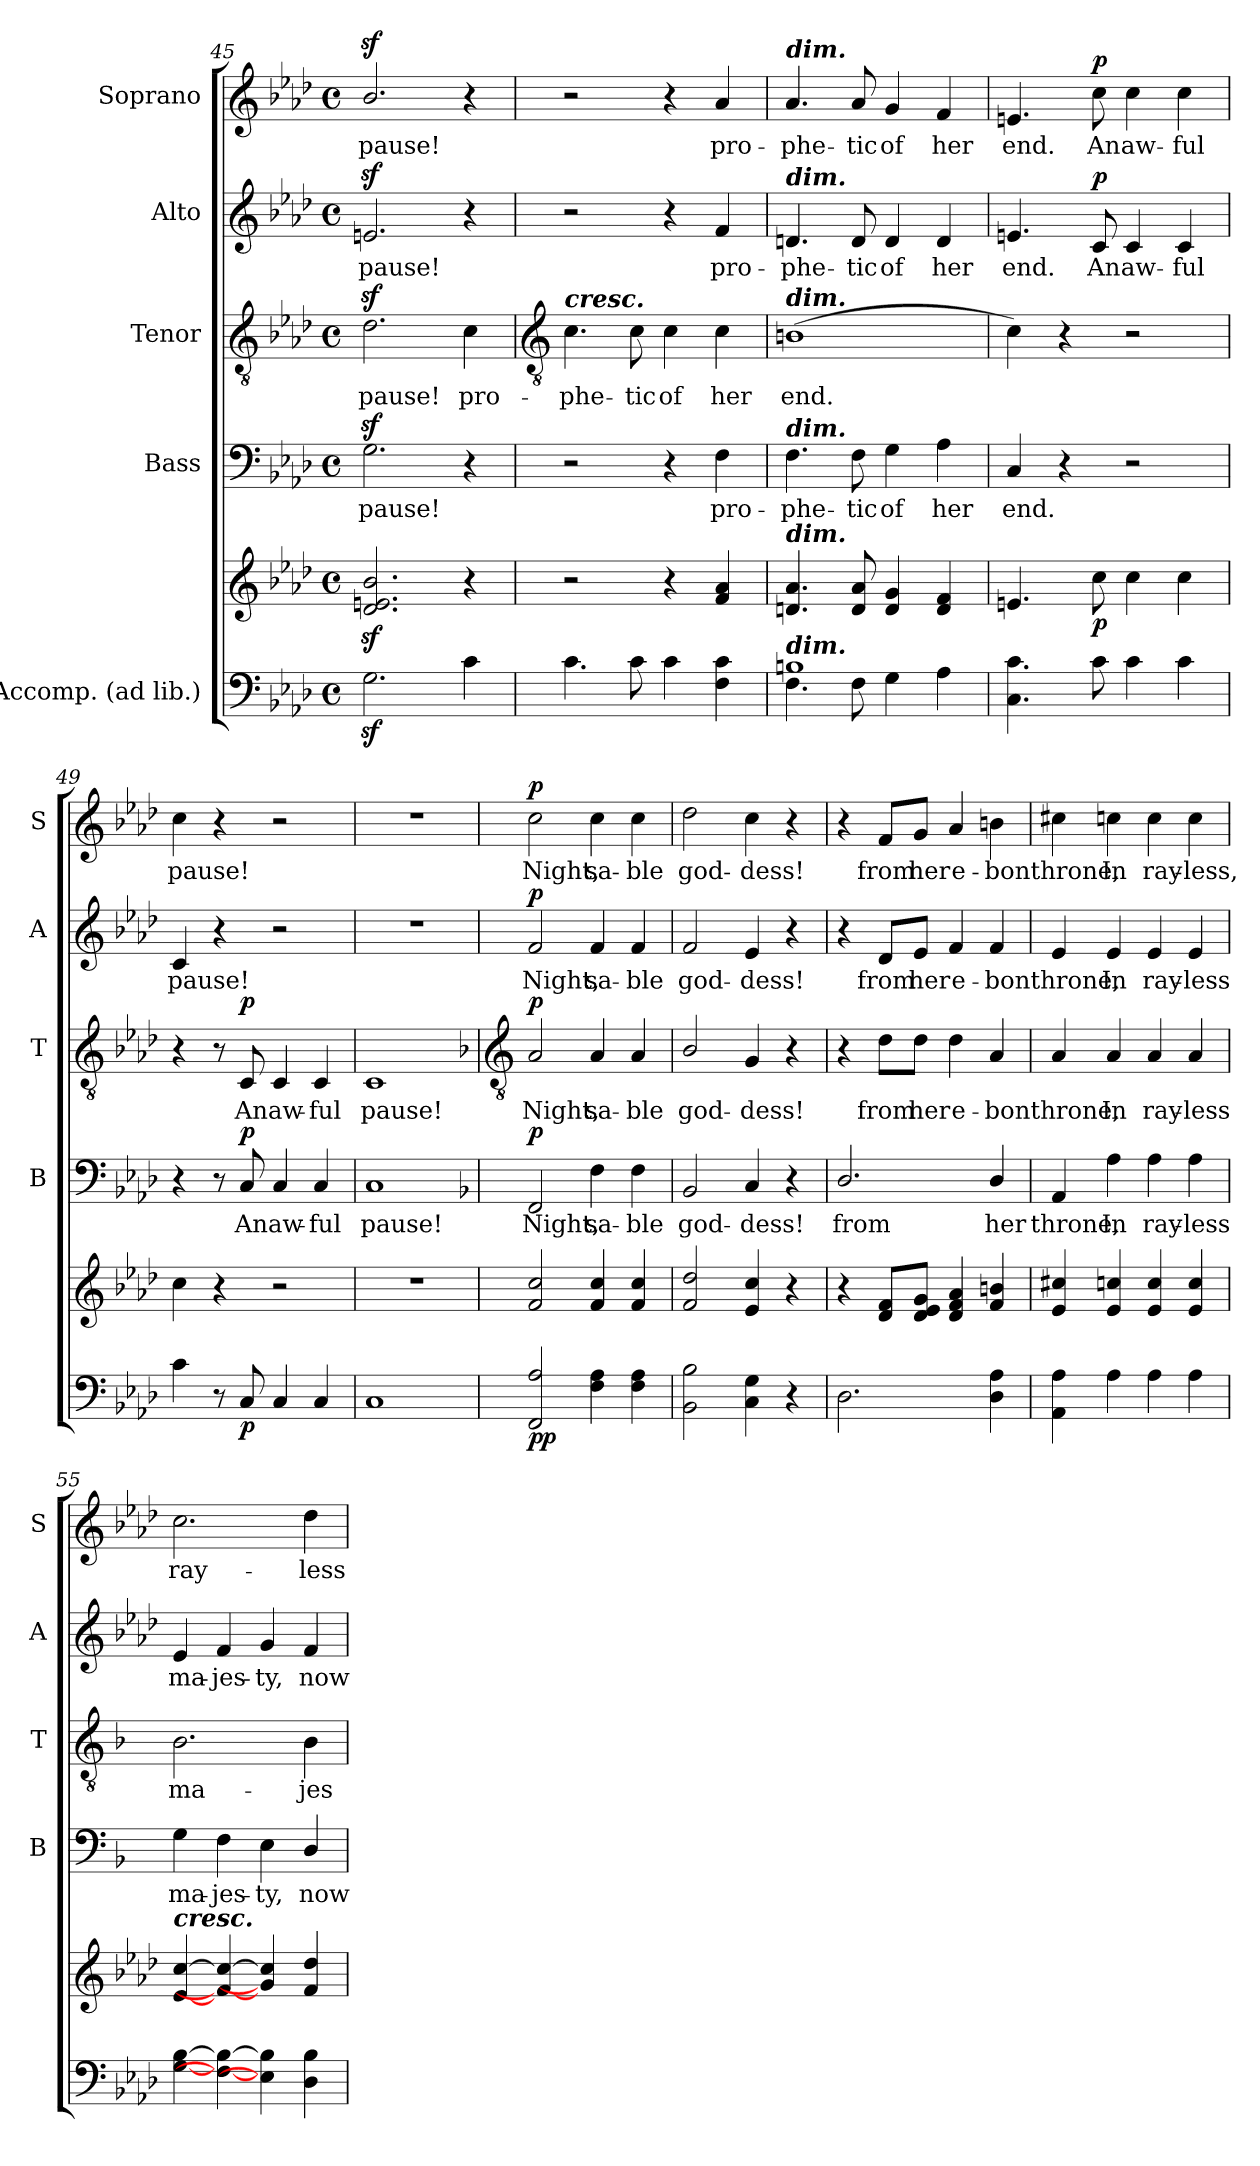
**kern	**kern	**dynam	**kern	**text	**dynam	**kern	**text	**dynam	**kern	**text	**dynam	**kern	**text	**dynam
*part5	*part5	*part5	*part4	*part4	*part4	*part3	*part3	*part3	*part2	*part2	*part2	*part1	*part1	*part1
*staff6	*staff5	*staff5/6	*staff4	*staff4	*staff4	*staff3	*staff3	*staff3	*staff2	*staff2	*staff2	*staff1	*staff1	*staff1
*I"Accomp. (ad lib.)	*	*	*I"Bass	*	*	*I"Tenor	*	*	*I"Alto	*	*	*I"Soprano	*	*
*	*	*	*I'B	*	*	*I'T	*	*	*I'A	*	*	*I'S	*	*
*clefF4	*clefG2	*	*clefF4	*	*	*clefGv2	*	*	*clefG2	*	*	*clefG2	*	*
*k[b-e-a-d-]	*k[b-e-a-d-]	*	*k[b-e-a-d-]	*	*	*k[b-e-a-d-]	*	*	*k[b-e-a-d-]	*	*	*k[b-e-a-d-]	*	*
*A-:	*A-:	*	*A-:	*	*	*A-:	*	*	*A-:	*	*	*A-:	*	*
*M4/4	*M4/4	*	*M4/4	*	*	*M4/4	*	*	*M4/4	*	*	*M4/4	*	*
*met(c)	*met(c)	*	*met(c)	*	*	*met(c)	*	*	*met(c)	*	*	*met(c)	*	*
=45	=45	=45	=45	=45	=45	=45	=45	=45	=45	=45	=45	=45	=45	=45
!	!	!	!	!LO:LY:b	!	!	!LO:LY:b	!	!	!LO:LY:b	!	!	!LO:LY:b	!
2.Gz<	2.d-/z< 2.en/z< 2.b-/z<	.	2.Gz<	pause!	.	2.d-z<	pause!	.	2.enz<	pause!	.	2.b-z</	pause!	.
!	!	!	!	!	!	!	!LO:LY:b	!	!	!	!	!	!	!
4c	4r	.	4r	.	.	4c	pro-	.	4r	.	.	4r	.	.
!!LO:LB:g=z
=46	=46	=46	=46	=46	=46	=46	=46	=46	=46	=46	=46	=46	=46	=46
*	*	*	*	*	*	*clefGv2	*	*	*	*	*	*	*	*
*^	*	*	*	*	*	*	*	*	*	*	*	*	*	*
!	!	!	!	!	!	!	!LO:TX:a:Bi:t=cresc.	!	!	!	!	!	!	!	!
!	!	!	!	!	!	!	!	!LO:LY:b	!	!	!	!	!	!	!
1ryy	4.c	2r	.	2r	.	.	4.c	-phe-	.	2r	.	.	2r	.	.
!	!	!	!	!	!	!	!	!LO:LY:b	!	!	!	!	!	!	!
.	8c	.	.	.	.	.	8c	-tic	.	.	.	.	.	.	.
!	!	!	!	!	!	!	!	!LO:LY:b	!	!	!	!	!	!	!
.	4c	4r	.	4r	.	.	4c	of	.	4r	.	.	4r	.	.
!	!	!	!	!	!LO:LY:b	!	!	!LO:LY:b	!	!	!LO:LY:b	!	!	!LO:LY:b	!
.	4F 4c	4f 4a-	.	4F	pro-	.	4c	her	.	4f	pro-	.	4a-	pro-	.
=47	=47	=47	=47	=47	=47	=47	=47	=47	=47	=47	=47	=47	=47	=47	=47
!	!	!	!	!	!	!	!	!	!	!	!	!	!LO:TX:a:Bi:t=dim.	!	!
!	!	!	!	!	!	!	!	!	!	!LO:TX:a:Bi:t=dim.	!	!	!	!	!
!	!	!	!	!	!	!	!LO:TX:a:Bi:t=dim.	!	!	!	!	!	!	!	!
!	!	!	!	!LO:TX:a:Bi:t=dim.	!	!	!	!	!	!	!	!	!	!	!
!	!	!LO:TX:a:Bi:t=dim.	!	!	!	!	!	!	!	!	!	!	!	!	!
!LO:TX:a:Bi:t=dim.	!	!	!	!	!	!	!	!	!	!	!	!	!	!	!
!	!	!	!	!	!LO:LY:b	!	!	!LO:LY:b	!	!	!LO:LY:b	!	!	!LO:LY:b	!
1Bn	4.F	4.dn 4.a-	.	4.F	-phe-	.	(>1Bn	end.	.	4.dn	-phe-	.	4.a-	-phe-	.
!	!	!	!	!	!LO:LY:b	!	!	!	!	!	!LO:LY:b	!	!	!LO:LY:b	!
.	8F	8d 8a-	.	8F	-tic	.	.	.	.	8d	-tic	.	8a-	-tic	.
!	!	!	!	!	!LO:LY:b	!	!	!	!	!	!LO:LY:b	!	!	!LO:LY:b	!
.	4G	4d 4g	.	4G	of	.	.	.	.	4d	of	.	4g	of	.
!	!	!	!	!	!LO:LY:b	!	!	!	!	!	!LO:LY:b	!	!	!LO:LY:b	!
.	4A-	4d 4f	.	4A-	her	.	.	.	.	4d	her	.	4f	her	.
=48	=48	=48	=48	=48	=48	=48	=48	=48	=48	=48	=48	=48	=48	=48	=48
!	!	!	!	!	!LO:LY:b	!	!	!	!	!	!LO:LY:b	!	!	!LO:LY:b	!
1ryy	4.C 4.c	4.en	.	4C	end.	.	4c)	.	.	4.en	end.	.	4.en	end.	.
.	.	.	.	4r	.	.	4r	.	.	.	.	.	.	.	.
!	!	!	!LO:DY:b	!	!	!	!	!	!	!	!LO:LY:b	!LO:DY:b	!	!LO:LY:b	!LO:DY:b
.	8c	8cc	p	.	.	.	.	.	.	8c	An	p	8cc	An	p
!	!	!	!	!	!	!	!	!	!	!	!LO:LY:b	!	!	!LO:LY:b	!
.	4c	4cc	.	2r	.	.	2r	.	.	4c	aw-	.	4cc	aw-	.
!	!	!	!	!	!	!	!	!	!	!	!LO:LY:b	!	!	!LO:LY:b	!
.	4c	4cc	.	.	.	.	.	.	.	4c	-ful	.	4cc	-ful	.
=49	=49	=49	=49	=49	=49	=49	=49	=49	=49	=49	=49	=49	=49	=49	=49
!	!	!	!	!	!	!	!	!	!	!	!LO:LY:b	!	!	!LO:LY:b	!
2.ryy	4c	4cc	.	4r	.	.	4r	.	.	4c	pause!	.	4cc	pause!	.
.	8r	4r	.	8r	.	.	8r	.	.	4r	.	.	4r	.	.
!	!	!	!LO:DY:b=2	!	!LO:LY:b	!LO:DY:b	!	!LO:LY:b	!LO:DY:b	!	!	!	!	!	!
.	8C	.	p	8C	An	p	8C	An	p	.	.	.	.	.	.
!	!	!	!	!	!LO:LY:b	!	!	!LO:LY:b	!	!	!	!	!	!	!
.	4C	2r	.	4C	aw-	.	4C	aw-	.	2r	.	.	2r	.	.
!	!	!	!	!	!LO:LY:b	!	!	!LO:LY:b	!	!	!	!	!	!	!
4ryy	4C	.	.	4C	-ful	.	4C	-ful	.	.	.	.	.	.	.
=50	=50	=50	=50	=50	=50	=50	=50	=50	=50	=50	=50	=50	=50	=50	=50
!	!	!	!	!	!LO:LY:b	!	!	!LO:LY:b	!	!	!	!	!	!	!
1ryy	1C	1r	.	1C	pause!	.	1C	pause!	.	1r	.	.	1r	.	.
*v	*v	*	*	*	*	*	*	*	*	*	*	*	*	*	*
*k[b-]	*k[b-]	*	*k[b-]	*	*	*k[b-]	*	*	*k[b-]	*	*	*k[b-]	*	*
*F:	*F:	*	*F:	*	*	*F:	*	*	*F:	*	*	*F:	*	*
!!LO:LB:g=z
=51	=51	=51	=51	=51	=51	=51	=51	=51	=51	=51	=51	=51	=51	=51
*	*	*	*	*	*	*clefGv2	*	*	*	*	*	*	*	*
*^	*	*	*	*	*	*	*	*	*	*	*	*	*	*
!	!	!	!LO:DY:b=2	!	!LO:LY:b	!	!	!LO:LY:b	!	!	!LO:LY:b	!	!	!LO:LY:b	!
!	!	!	!LO:DY:n=1:b	!	!	!LO:DY:b	!	!	!LO:DY:b	!	!	!LO:DY:b	!	!	!LO:DY:b
*v	*v	*	*	*	*	*	*	*	*	*	*	*	*	*	*
2FF 2A	2f/ 2cc/	p p	2FF	Night,	p	2A	Night,	p	2f	Night,	p	2cc\	Night,	p
!	!	!	!	!LO:LY:b	!	!	!LO:LY:b	!	!	!LO:LY:b	!	!	!LO:LY:b	!
4F 4A	4f 4cc	.	4F	sa-	.	4A	sa-	.	4f	sa-	.	4cc	sa-	.
!	!	!	!	!LO:LY:b	!	!	!LO:LY:b	!	!	!LO:LY:b	!	!	!LO:LY:b	!
4F 4A	4f 4cc	.	4F	-ble	.	4A	-ble	.	4f	-ble	.	4cc	-ble	.
=52	=52	=52	=52	=52	=52	=52	=52	=52	=52	=52	=52	=52	=52	=52
!	!	!	!	!LO:LY:b	!	!	!LO:LY:b	!	!	!LO:LY:b	!	!	!LO:LY:b	!
2BB- 2B-	2f 2dd	.	2BB-	god-	.	2B-/	god-	.	2f	god-	.	2dd	god-	.
!	!	!	!	!LO:LY:b	!	!	!LO:LY:b	!	!	!LO:LY:b	!	!	!LO:LY:b	!
4C 4G	4e 4cc	.	4C	-dess!	.	4G	-dess!	.	4e	-dess!	.	4cc	-dess!	.
4r	4r	.	4r	.	.	4r	.	.	4r	.	.	4r	.	.
=53	=53	=53	=53	=53	=53	=53	=53	=53	=53	=53	=53	=53	=53	=53
!	!	!	!	!LO:LY:b	!	!	!	!	!	!	!	!	!	!
2.D\	4r	.	2.D/	from	.	4r	.	.	4r	.	.	4r	.	.
!	!	!	!	!	!	!	!LO:LY:b	!	!	!LO:LY:b	!	!	!LO:LY:b	!
.	8d 8fL	.	.	.	.	8d\L	from	.	8d/L	from	.	8f/L	from	.
!	!	!	!	!	!	!	!LO:LY:b	!	!	!LO:LY:b	!	!	!LO:LY:b	!
.	8d 8e 8gJ	.	.	.	.	8d\J	her	.	8e/J	her	.	8g/J	her	.
!	!	!	!	!	!	!	!LO:LY:b	!	!	!LO:LY:b	!	!	!LO:LY:b	!
.	4d 4f 4a	.	.	.	.	4d	e-	.	4f	e-	.	4a	e-	.
!	!	!	!	!LO:LY:b	!	!	!LO:LY:b	!	!	!LO:LY:b	!	!	!LO:LY:b	!
4D\ 4A\	4f 4bn	.	4D/	her	.	4A	-bon	.	4f	-bon	.	4bn	-bon	.
=54	=54	=54	=54	=54	=54	=54	=54	=54	=54	=54	=54	=54	=54	=54
!	!	!	!	!LO:LY:b	!	!	!LO:LY:b	!	!	!LO:LY:b	!	!	!LO:LY:b	!
4AA 4A	4e 4cc#X	.	4AA	throne,	.	4A	throne,	.	4e	throne,	.	4cc#X	throne,	.
!	!	!	!	!LO:LY:b	!	!	!LO:LY:b	!	!	!LO:LY:b	!	!	!LO:LY:b	!
4A	4e 4ccn	.	4A	In	.	4A	In	.	4e	In	.	4ccn	In	.
!	!	!	!	!LO:LY:b	!	!	!LO:LY:b	!	!	!LO:LY:b	!	!	!LO:LY:b	!
4A	4e 4cc	.	4A	ray-	.	4A	ray-	.	4e	ray-	.	4cc	ray-	.
!	!	!	!	!LO:LY:b	!	!	!LO:LY:b	!	!	!LO:LY:b	!	!	!LO:LY:b	!
4A	4e 4cc	.	4A	-less	.	4A	-less	.	4e	-less	.	4cc	-less,	.
=55	=55	=55	=55	=55	=55	=55	=55	=55	=55	=55	=55	=55	=55	=55
!	!LO:TX:a:Bi:t=cresc.	!	!	!	!	!	!	!	!	!	!	!	!	!
!	!	!	!	!LO:LY:b	!	!	!LO:LY:b	!	!	!LO:LY:b	!	!	!LO:LY:b	!
[4G\ [4B-\	[4e [4cc	.	4G	ma-	.	2.B-	ma-	.	4e	ma-	.	2.cc	ray-	.
!	!	!	!	!LO:LY:b	!	!	!	!	!	!LO:LY:b	!	!	!	!
4F_ 4B-_	4f_ 4cc_	.	4F	-jes-	.	.	.	.	4f	-jes-	.	.	.	.
!	!	!	!	!LO:LY:b	!	!	!	!	!	!LO:LY:b	!	!	!	!
4E] 4B-]	4g] 4cc]	.	4E	-ty,	.	.	.	.	4g	-ty,	.	.	.	.
!	!	!	!	!LO:LY:b	!	!	!LO:LY:b	!	!	!LO:LY:b	!	!	!LO:LY:b	!
4D\ 4B-\	4f 4dd	.	4D/	now	.	4B-	-jes-	.	4f	now	.	4dd	-less	.
=	=	=	=	=	=	=	=	=	=	=	=	=	=	=
*-	*-	*-	*-	*-	*-	*-	*-	*-	*-	*-	*-	*-	*-	*-
